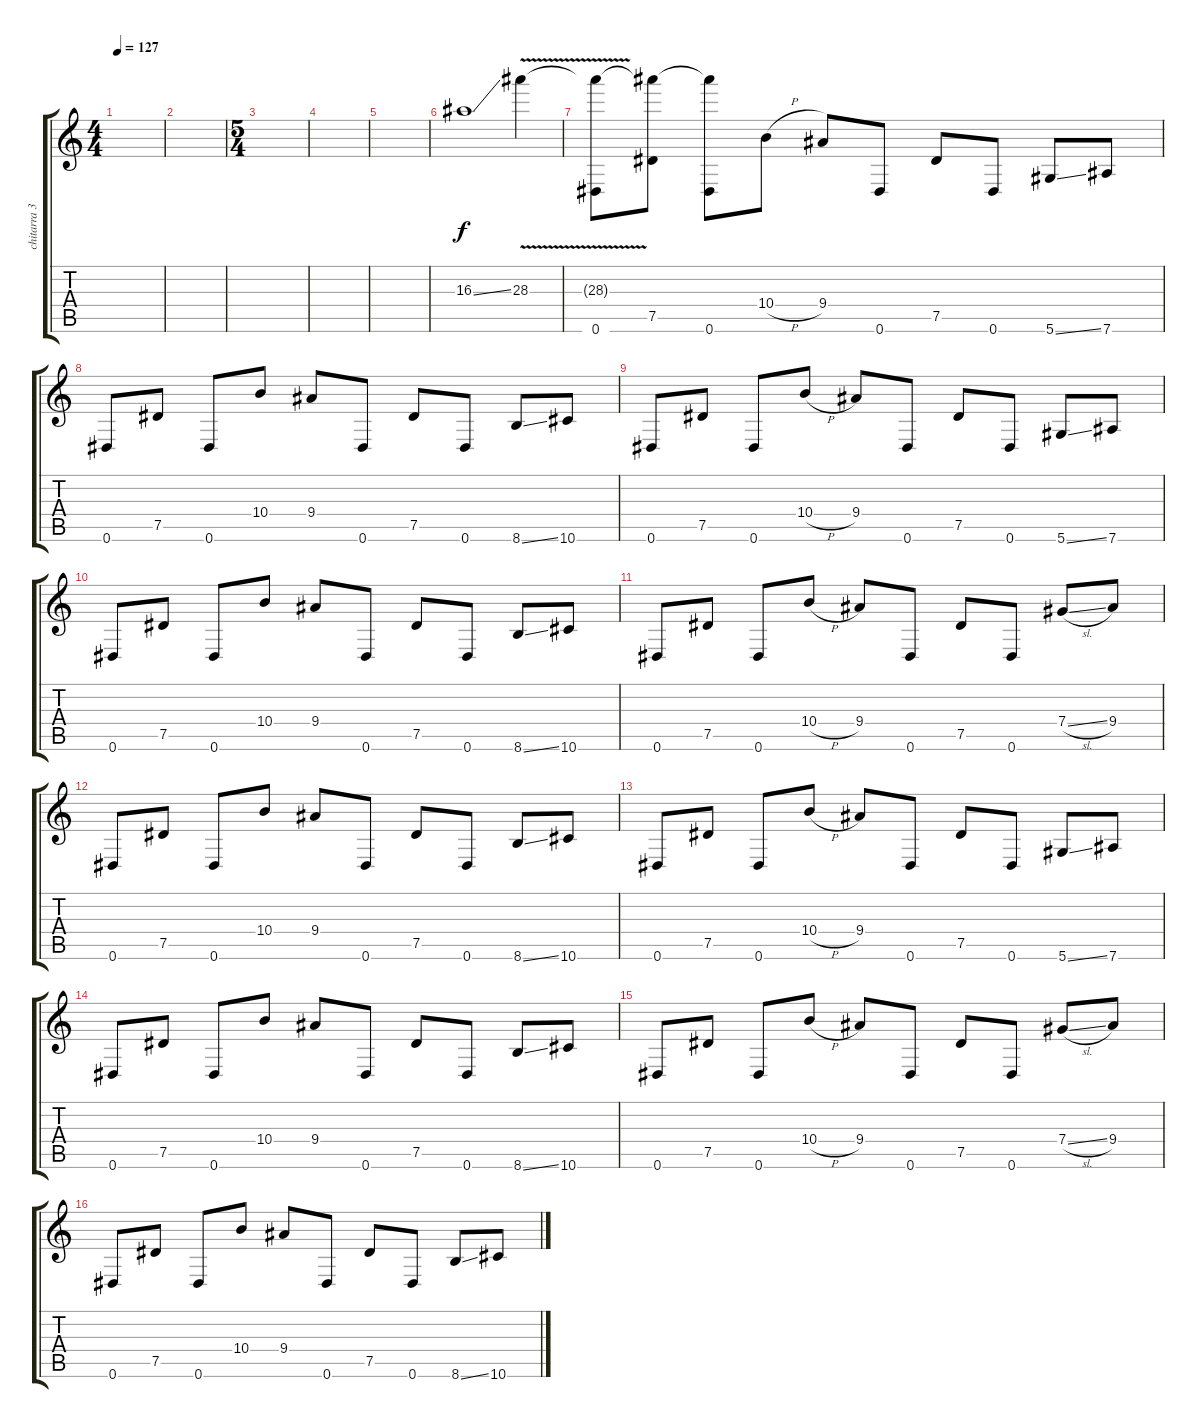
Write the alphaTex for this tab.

\track ("chitarra 3" "chitarra 3") {instrument overdrivenguitar}
\staff {score tabs}
\tuning (Eb4 Bb3 Gb3 Db3 Ab2 Eb2) {hide}
\ts (4 4)
\tempo 127
\clef g2
\ks c
|
|
\ts (5 4)
|
|
|
16.3{ss}.1 28.3{v}.4 |
(28.3{t} 0.6).8{volume 12} (28.3{t} 7.5).8 (28.3{t} 0.6).8 10.4{h}.8 9.4.8 0.6.8 7.5.8 0.6.8 5.6{ss}.8 7.6.8 |
0.6.8 7.5.8 0.6.8 10.4.8 9.4.8 0.6.8 7.5.8 0.6.8 8.6{ss}.8 10.6.8 |
0.6.8 7.5.8 0.6.8 10.4{h}.8 9.4.8 0.6.8 7.5.8 0.6.8 5.6{ss}.8 7.6.8 |
0.6.8 7.5.8 0.6.8 10.4.8 9.4.8 0.6.8 7.5.8 0.6.8 8.6{ss}.8 10.6.8 |
0.6.8 7.5.8 0.6.8 10.4{h}.8 9.4.8 0.6.8 7.5.8 0.6.8 7.4{sl}.8 9.4.8 |
0.6.8 7.5.8 0.6.8 10.4.8 9.4.8 0.6.8 7.5.8 0.6.8 8.6{ss}.8 10.6.8 |
0.6.8 7.5.8 0.6.8 10.4{h}.8 9.4.8 0.6.8 7.5.8 0.6.8 5.6{ss}.8 7.6.8 |
0.6.8 7.5.8 0.6.8 10.4.8 9.4.8 0.6.8 7.5.8 0.6.8 8.6{ss}.8 10.6.8 |
0.6.8 7.5.8 0.6.8 10.4{h}.8 9.4.8 0.6.8 7.5.8 0.6.8 7.4{sl}.8 9.4.8 |
0.6.8 7.5.8 0.6.8 10.4.8 9.4.8 0.6.8 7.5.8 0.6.8 8.6{ss}.8 10.6.8
